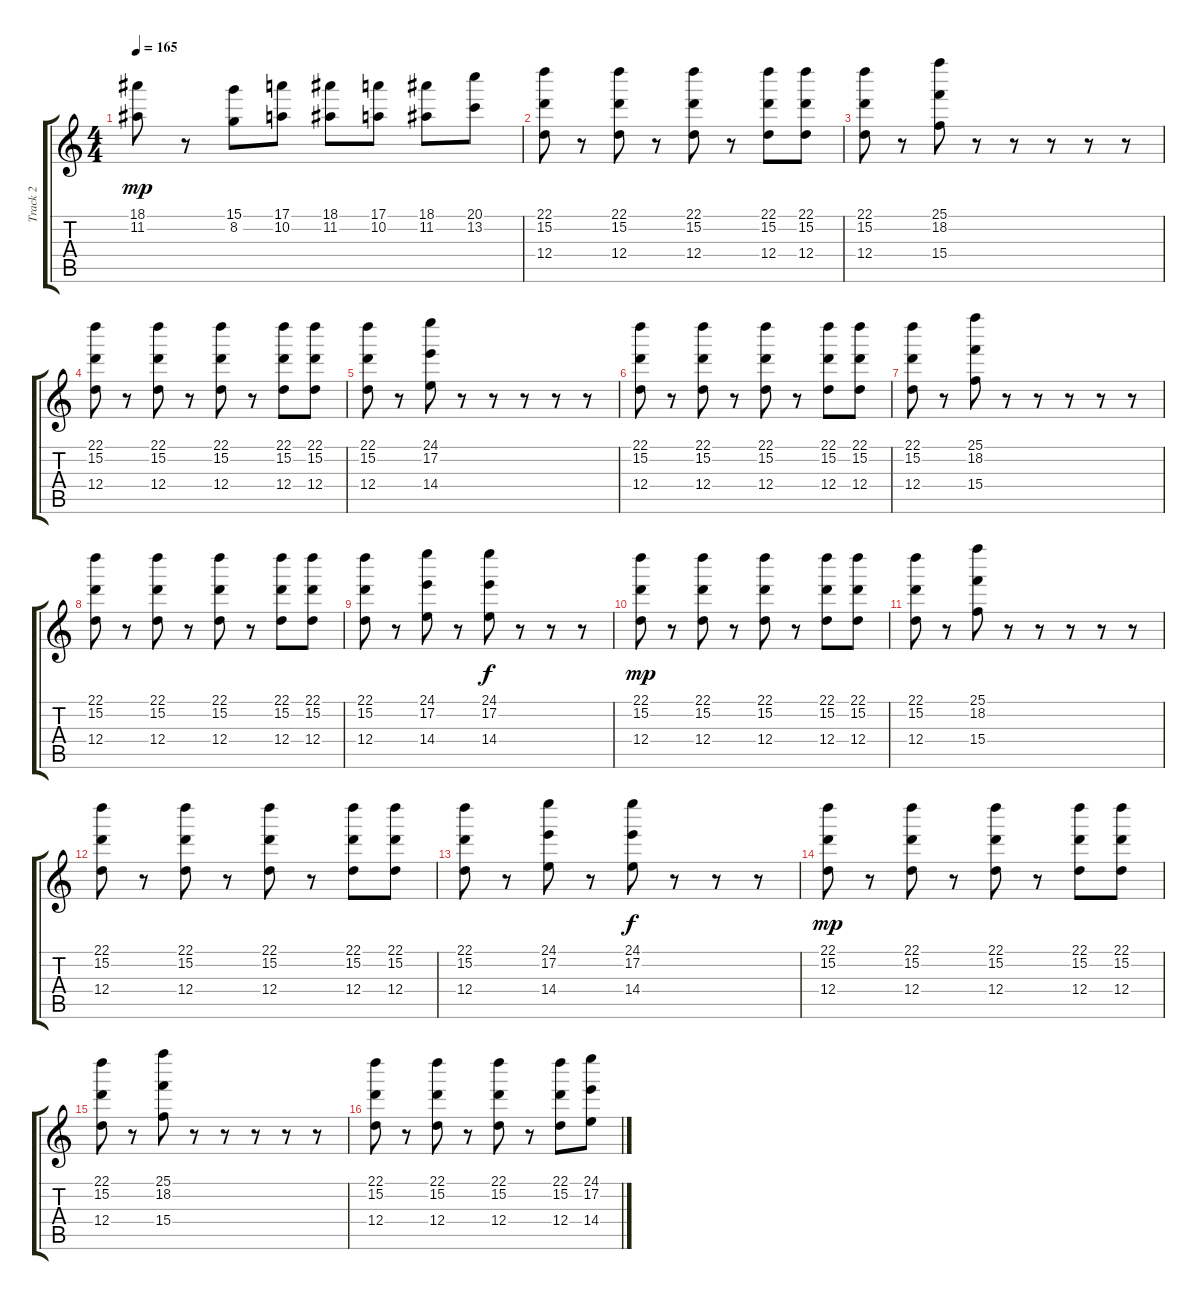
\track ("Track 2" "Track 2") {instrument stringensemble1}
\staff {score tabs}
\tuning (E5 B4 G4 D4 A3 E3) {hide}
\ts (4 4)
\tempo 165
\clef g2
\ks c
(18.1 11.2).8{dy mp} r.8 (15.1 8.2).8 (17.1 10.2).8 (18.1 11.2).8 (17.1 10.2).8 (18.1 11.2).8 (20.1 13.2).8 |
(22.1 15.2 12.4).8 r.8 (22.1 15.2 12.4).8 r.8 (22.1 15.2 12.4).8 r.8 (22.1 15.2 12.4).8 (22.1 15.2 12.4).8 |
(22.1 15.2 12.4).8 r.8 (25.1 18.2 15.4).8 r.8 r.8 r.8 r.8 r.8 |
(22.1 15.2 12.4).8 r.8 (22.1 15.2 12.4).8 r.8 (22.1 15.2 12.4).8 r.8 (22.1 15.2 12.4).8 (22.1 15.2 12.4).8 |
(22.1 15.2 12.4).8 r.8 (24.1 17.2 14.4).8 r.8 r.8 r.8 r.8 r.8 |
(22.1 15.2 12.4).8 r.8 (22.1 15.2 12.4).8 r.8 (22.1 15.2 12.4).8 r.8 (22.1 15.2 12.4).8 (22.1 15.2 12.4).8 |
(22.1 15.2 12.4).8 r.8 (25.1 18.2 15.4).8 r.8 r.8 r.8 r.8 r.8 |
(22.1 15.2 12.4).8 r.8 (22.1 15.2 12.4).8 r.8 (22.1 15.2 12.4).8 r.8 (22.1 15.2 12.4).8 (22.1 15.2 12.4).8 |
(22.1 15.2 12.4).8 r.8 (24.1 17.2 14.4).8 r.8 (24.1 17.2 14.4).8{dy f} r.8 r.8 r.8 |
(22.1 15.2 12.4).8{dy mp} r.8 (22.1 15.2 12.4).8 r.8 (22.1 15.2 12.4).8 r.8 (22.1 15.2 12.4).8 (22.1 15.2 12.4).8 |
(22.1 15.2 12.4).8 r.8 (25.1 18.2 15.4).8 r.8 r.8 r.8 r.8 r.8 |
(22.1 15.2 12.4).8 r.8 (22.1 15.2 12.4).8 r.8 (22.1 15.2 12.4).8 r.8 (22.1 15.2 12.4).8 (22.1 15.2 12.4).8 |
(22.1 15.2 12.4).8 r.8 (24.1 17.2 14.4).8 r.8 (24.1 17.2 14.4).8{dy f} r.8 r.8 r.8 |
(22.1 15.2 12.4).8{dy mp} r.8 (22.1 15.2 12.4).8 r.8 (22.1 15.2 12.4).8 r.8 (22.1 15.2 12.4).8 (22.1 15.2 12.4).8 |
(22.1 15.2 12.4).8 r.8 (25.1 18.2 15.4).8 r.8 r.8 r.8 r.8 r.8 |
(22.1 15.2 12.4).8 r.8 (22.1 15.2 12.4).8 r.8 (22.1 15.2 12.4).8 r.8 (22.1 15.2 12.4).8 (24.1 17.2 14.4).8
